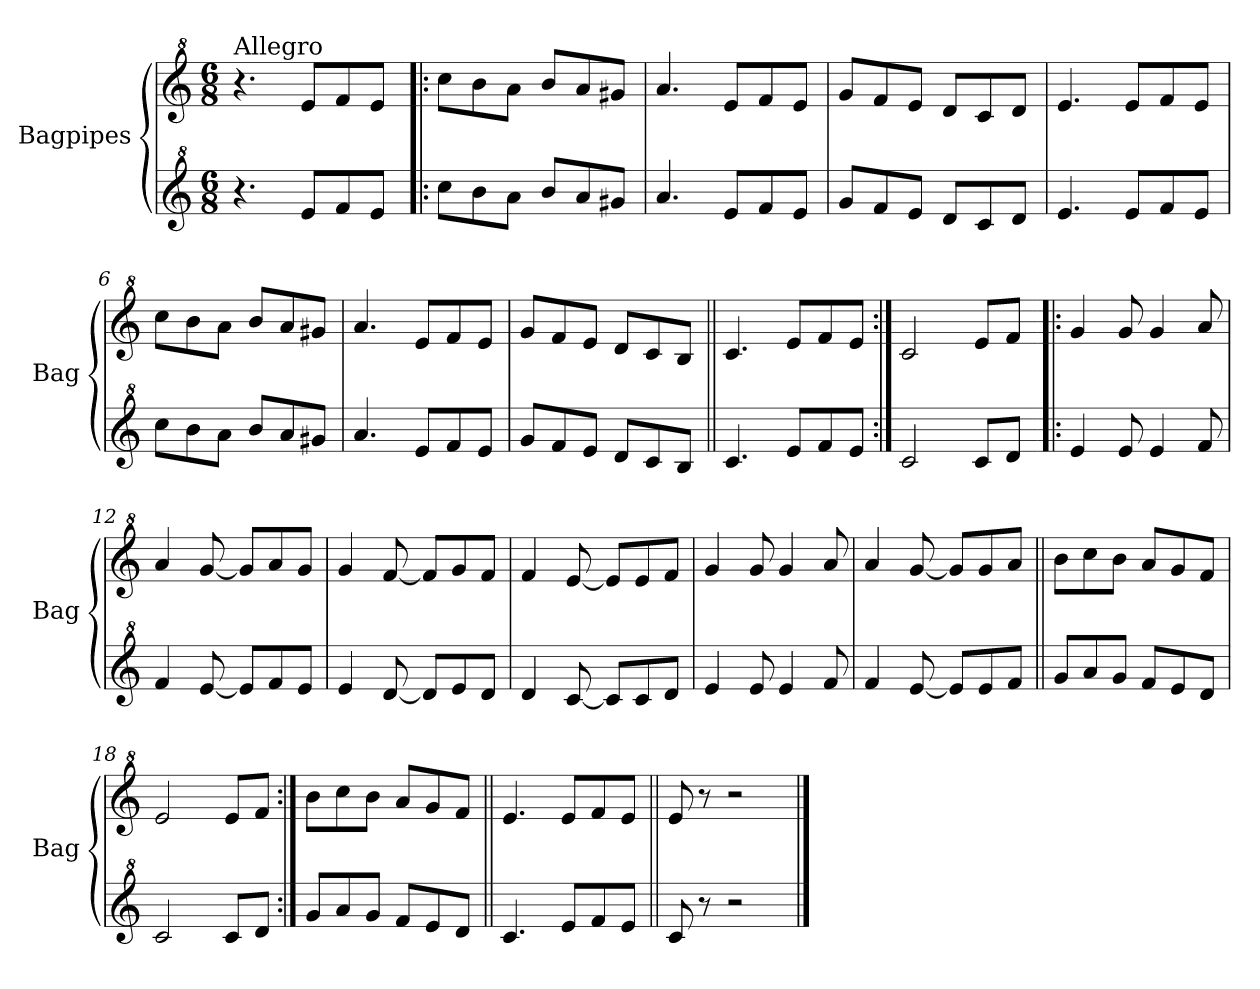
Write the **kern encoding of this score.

**kern	**kern
*part2	*part1
*staff2	*staff1
*I"Bagpipes	*I"Bagpipes
*I'Bag	*I'Bag
*clefG^2	*clefG^2
*k[]	*k[]
*C:	*C:
*M6/8	*M6/8
=1	=1
!	!LO:TX:a:t=Allegro
4.r	4.r
8ee/L	8ee/L
8ff/	8ff/
8ee/J	8ee/J
=2!|:	=2!|:
8ccc\L	8ccc\L
8bb\	8bb\
8aa\J	8aa\J
8bb/L	8bb/L
8aa/	8aa/
8gg#X/J	8gg#X/J
=3	=3
4.aa/	4.aa/
8ee/L	8ee/L
8ff/	8ff/
8ee/J	8ee/J
=4	=4
8gg/L	8gg/L
8ff/	8ff/
8ee/J	8ee/J
8dd/L	8dd/L
8cc/	8cc/
8dd/J	8dd/J
=5	=5
4.ee/	4.ee/
8ee/L	8ee/L
8ff/	8ff/
8ee/J	8ee/J
=6	=6
8ccc\L	8ccc\L
8bb\	8bb\
8aa\J	8aa\J
8bb/L	8bb/L
8aa/	8aa/
8gg#X/J	8gg#X/J
=7	=7
4.aa/	4.aa/
8ee/L	8ee/L
8ff/	8ff/
8ee/J	8ee/J
=8	=8
8gg/L	8gg/L
8ff/	8ff/
8ee/J	8ee/J
8dd/L	8dd/L
8cc/	8cc/
8b/J	8b/J
!!LO:LB:g=z
=9||	=9||
4.cc/	4.cc/
8ee/L	8ee/L
8ff/	8ff/
8ee/J	8ee/J
=10:|!	=10:|!
2cc/	2cc/
8cc/L	8ee/L
8dd/J	8ff/J
=11!|:	=11!|:
4ee/	4gg/
8ee/	8gg/
4ee/	4gg/
8ff/	8aa/
=12	=12
4ff/	4aa/
[8ee/	[8gg/
8ee/L]	8gg/L]
8ff/	8aa/
8ee/J	8gg/J
=13	=13
4ee/	4gg/
[8dd/	[8ff/
8dd/L]	8ff/L]
8ee/	8gg/
8dd/J	8ff/J
=14	=14
4dd/	4ff/
[8cc/	[8ee/
8cc/L]	8ee/L]
8cc/	8ee/
8dd/J	8ff/J
=15	=15
4ee/	4gg/
8ee/	8gg/
4ee/	4gg/
8ff/	8aa/
=16	=16
4ff/	4aa/
[8ee/	[8gg/
8ee/L]	8gg/L]
8ee/	8gg/
8ff/J	8aa/J
!!LO:LB:g=z
=17||	=17||
8gg/L	8bb\L
8aa/	8ccc\
8gg/J	8bb\J
8ff/L	8aa/L
8ee/	8gg/
8dd/J	8ff/J
=18	=18
2cc/	2ee/
8cc/L	8ee/L
8dd/J	8ff/J
=19:|!	=19:|!
8gg/L	8bb\L
8aa/	8ccc\
8gg/J	8bb\J
8ff/L	8aa/L
8ee/	8gg/
8dd/J	8ff/J
=20||	=20||
4.cc/	4.ee/
8ee/L	8ee/L
8ff/	8ff/
8ee/J	8ee/J
=21||	=21||
8cc/	8ee/
8r	8r
2r	2r
==	==
*-	*-
